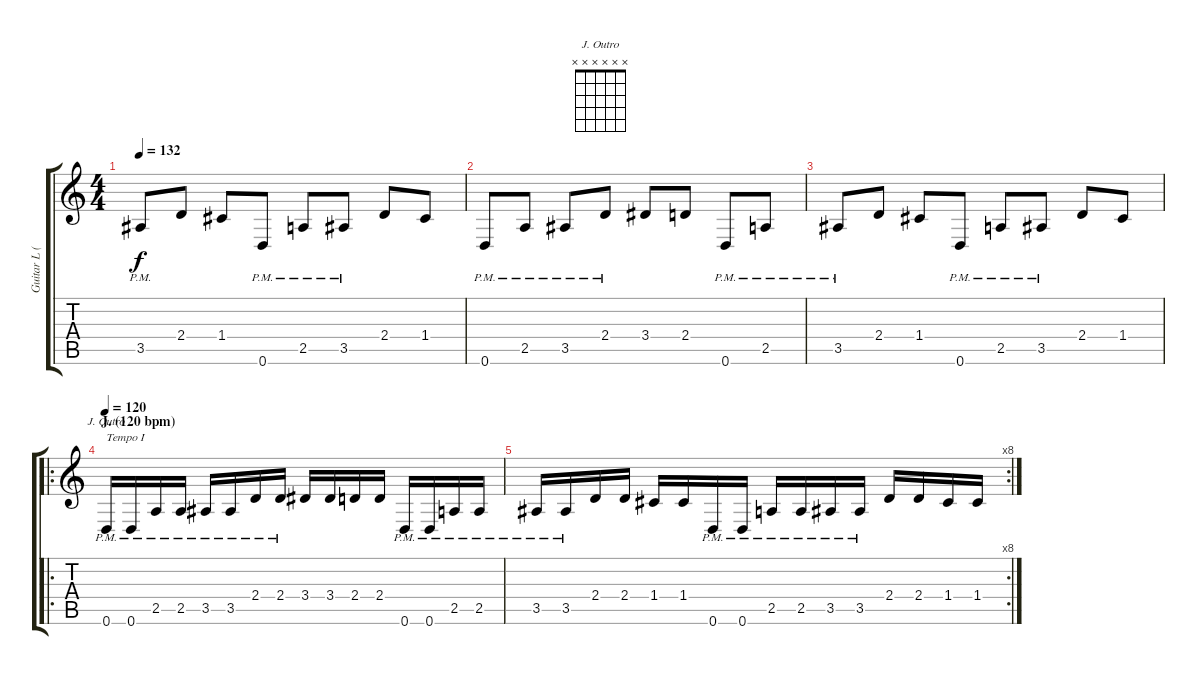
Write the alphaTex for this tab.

\track ("Guitar L (Uterwijk)" "Guitar L (") {instrument distortionguitar}
\staff {score tabs}
\tuning (D4 A3 F3 C3 G2 D2) {hide}
\chord ("J. Outro" x x x x x x) {firstfret 0}
\ts (4 4)
\tempo 132
\clef g2
\ks c
3.5{pm}.8{dy f} 2.4.8 1.4.8 0.6{pm}.8 2.5{pm}.8 3.5{pm}.8 2.4.8 1.4.8 |
0.6{pm}.8 2.5{pm}.8 3.5{pm}.8 2.4{pm}.8 3.4.8 2.4.8 0.6{pm}.8 2.5{pm}.8 |
3.5{pm}.8 2.4.8 1.4.8 0.6{pm}.8 2.5{pm}.8 3.5{pm}.8 2.4.8 1.4.8 |
\ro
\section ("" "J. (120 bpm)")
\tempo 120
0.6{pm}.16{ch "J. Outro" txt "Tempo I"} 0.6{pm}.16 2.5{pm}.16 2.5{pm}.16 3.5{pm}.16 3.5{pm}.16 2.4{pm}.16 2.4{pm}.16 3.4.16 3.4.16 2.4.16 2.4.16 0.6{pm}.16 0.6{pm}.16 2.5{pm}.16 2.5{pm}.16 |
\rc 8
3.5{pm}.16 3.5{pm}.16 2.4.16 2.4.16 1.4.16 1.4.16 0.6{pm}.16 0.6{pm}.16 2.5{pm}.16 2.5{pm}.16 3.5{pm}.16 3.5{pm}.16 2.4.16 2.4.16 1.4.16 1.4.16
